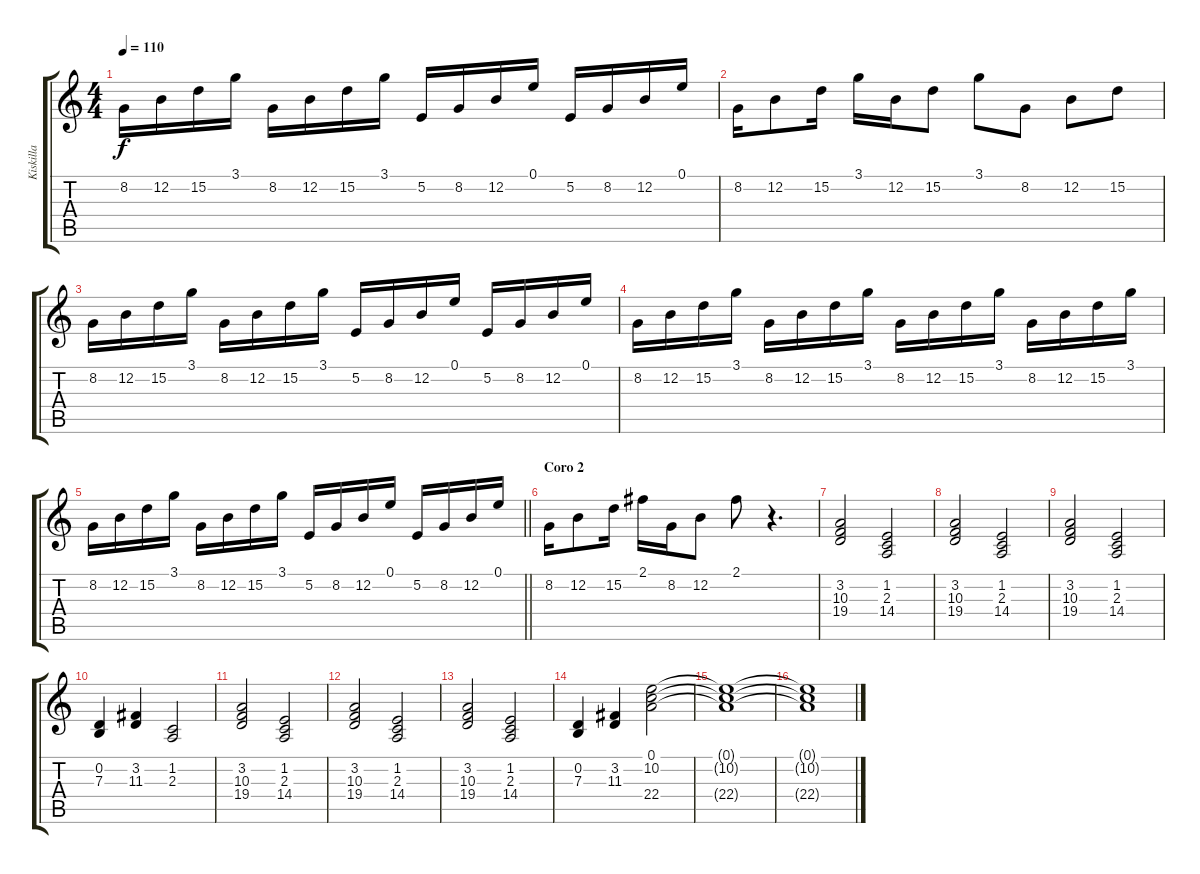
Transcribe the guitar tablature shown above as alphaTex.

\track ("Kiskilla" "Kiskilla") {instrument rockorgan}
\staff {score tabs}
\tuning (E5 B3 G3 D3 A2 E2) {hide}
\ts (4 4)
\tempo 110
\clef g2
\ks c
8.2.16{dy f} 12.2.16 15.2.16 3.1.16 8.2.16 12.2.16 15.2.16 3.1.16 5.2.16 8.2.16 12.2.16 0.1.16 5.2.16 8.2.16 12.2.16 0.1.16 |
8.2.16 12.2.8 15.2.16 3.1.16 12.2.16 15.2.8 3.1.8 8.2.8 12.2.8 15.2.8 |
8.2.16 12.2.16 15.2.16 3.1.16 8.2.16 12.2.16 15.2.16 3.1.16 5.2.16 8.2.16 12.2.16 0.1.16 5.2.16 8.2.16 12.2.16 0.1.16 |
8.2.16 12.2.16 15.2.16 3.1.16 8.2.16 12.2.16 15.2.16 3.1.16 8.2.16 12.2.16 15.2.16 3.1.16 8.2.16 12.2.16 15.2.16 3.1.16 |
\barLineRight lightlight
8.2.16 12.2.16 15.2.16 3.1.16 8.2.16 12.2.16 15.2.16 3.1.16 5.2.16 8.2.16 12.2.16 0.1.16 5.2.16 8.2.16 12.2.16 0.1.16 |
\section ("" "Coro 2")
8.2.16 12.2.8 15.2.16 2.1.16 8.2.16 12.2.8 2.1.8 r.4{d} |
(3.2 10.3 19.4).2{volume 9} (1.2 2.3 14.4).2 |
(3.2 10.3 19.4).2 (1.2 2.3 14.4).2 |
(3.2 10.3 19.4).2 (1.2 2.3 14.4).2 |
(0.2 7.3).4 (3.2 11.3).4 (1.2 2.3).2 |
(3.2 10.3 19.4).2 (1.2 2.3 14.4).2 |
(3.2 10.3 19.4).2 (1.2 2.3 14.4).2 |
(3.2 10.3 19.4).2 (1.2 2.3 14.4).2 |
(0.2 7.3).4 (3.2 11.3).4 (0.1 10.2 22.4).2 |
(0.1{t} 10.2{t} 22.4{t}).1 |
(0.1{t} 10.2{t} 22.4{t}).1
